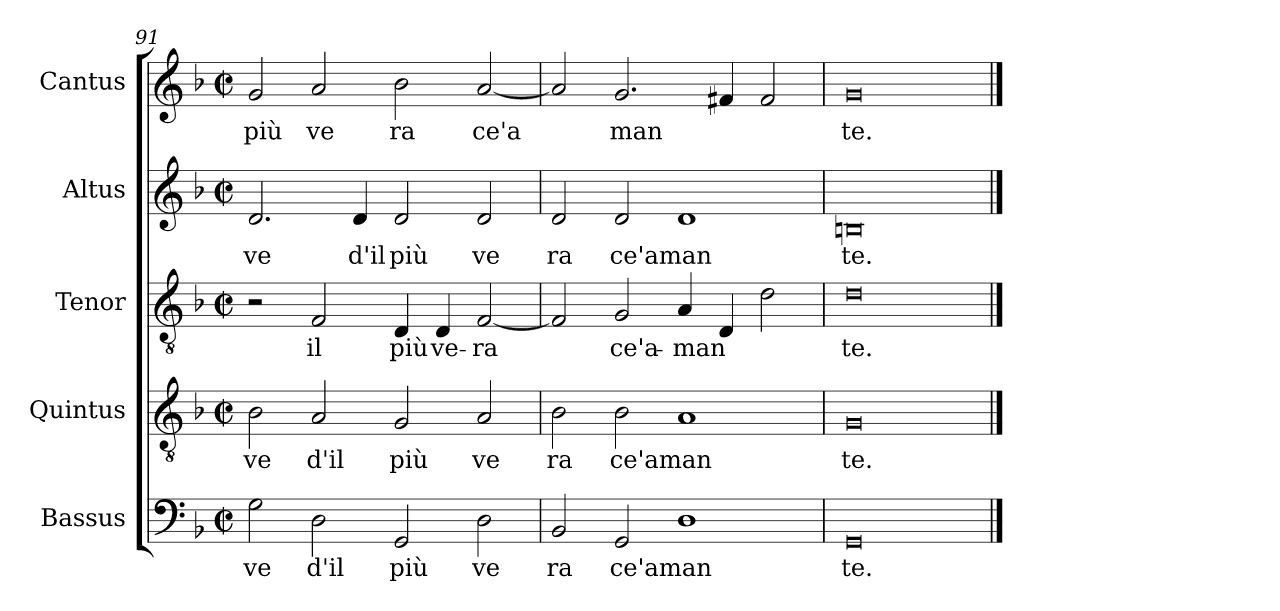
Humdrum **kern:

**kern	**text	**kern	**text	**kern	**text	**kern	**text	**kern	**text
*part5	*part5	*part4	*part4	*part3	*part3	*part2	*part2	*part1	*part1
*staff5	*staff5	*staff4	*staff4	*staff3	*staff3	*staff2	*staff2	*staff1	*staff1
*I"Bassus	*	*I"Quintus	*	*I"Tenor	*	*I"Altus	*	*I"Cantus	*
*clefF4	*	*clefGv2	*	*clefGv2	*	*clefG2	*	*clefG2	*
*k[b-]	*	*k[b-]	*	*k[b-]	*	*k[b-]	*	*k[b-]	*
*F:	*	*F:	*	*F:	*	*F:	*	*F:	*
*M2/2	*	*M2/2	*	*M2/2	*	*M2/2	*	*M2/2	*
*met(c|)	*	*met(c|)	*	*met(c|)	*	*met(c|)	*	*met(c|)	*
=91	=91	=91	=91	=91	=91	=91	=91	=91	=91
!	!LO:LY:b:cj	!	!LO:LY:b	!	!	!	!LO:LY:b	!	!LO:LY:b:cj
2G\	ve	2B-\	ve	2r	.	2.d/	ve	2g/	più
!	!LO:LY:b:cj	!	!LO:LY:b	!	!LO:LY:b:cj	!	!	!	!LO:LY:b:cj
2D\	d'il	2A/	d'il	2F/	il	.	.	2a/	ve
!	!	!	!	!	!	!	!LO:LY:b	!	!
.	.	.	.	.	.	4d/	d'il	.	.
!	!LO:LY:b:cj	!	!LO:LY:b	!	!LO:LY:b:cj	!	!LO:LY:b	!	!LO:LY:b:cj
2GG/	più	2G/	più	4D/	più	2d/	più	2b-\	ra
!	!	!	!	!	!LO:LY:b:cj	!	!	!	!
.	.	.	.	4D/	ve-	.	.	.	.
!	!LO:LY:b:cj	!	!LO:LY:b	!	!LO:LY:b:cj	!	!LO:LY:b	!	!LO:LY:b:cj
2D\	ve	2A/	ve	[<2F/	-ra-	2d/	ve	[<2a/	ce'a
=92	=92	=92	=92	=92	=92	=92	=92	=92	=92
!	!LO:LY:b:cj	!	!LO:LY:b	!	!LO:LY:b:cj	!	!LO:LY:b	!	!LO:LY:b:cj
2BB-/	ra	2B-\	ra	2F/]	--	2d/	ra	2a/]	.
!	!LO:LY:b:cj	!	!LO:LY:b	!	!LO:LY:b:cj	!	!LO:LY:b	!	!LO:LY:b:cj
2GG/	ce'aman	2B-\	ce'aman	2G/	-ce'a-	2d/	ce'aman	2.g/	man
!	!LO:LY:b:cj	!	!LO:LY:b	!	!LO:LY:b:cj	!	!LO:LY:b	!	!
1D	.	1A	.	4A/	-man-	1d	.	.	.
!	!	!	!	!	!LO:LY:b:cj	!	!	!	!LO:LY:b:cj
.	.	.	.	4D/	--	.	.	4f#/	.
!	!	!	!	!	!LO:LY:b:cj	!	!	!	!LO:LY:b:cj
.	.	.	.	2d\	--	.	.	2f#/	.
=93	=93	=93	=93	=93	=93	=93	=93	=93	=93
!	!LO:LY:b:cj	!	!LO:LY:b	!	!LO:LY:b:cj	!	!LO:LY:b	!	!LO:LY:b:cj
0GG	te.	0G	te.	0d	-te.	0Bn	te.	0g	te.
==	==	==	==	==	==	==	==	==	==
*-	*-	*-	*-	*-	*-	*-	*-	*-	*-
